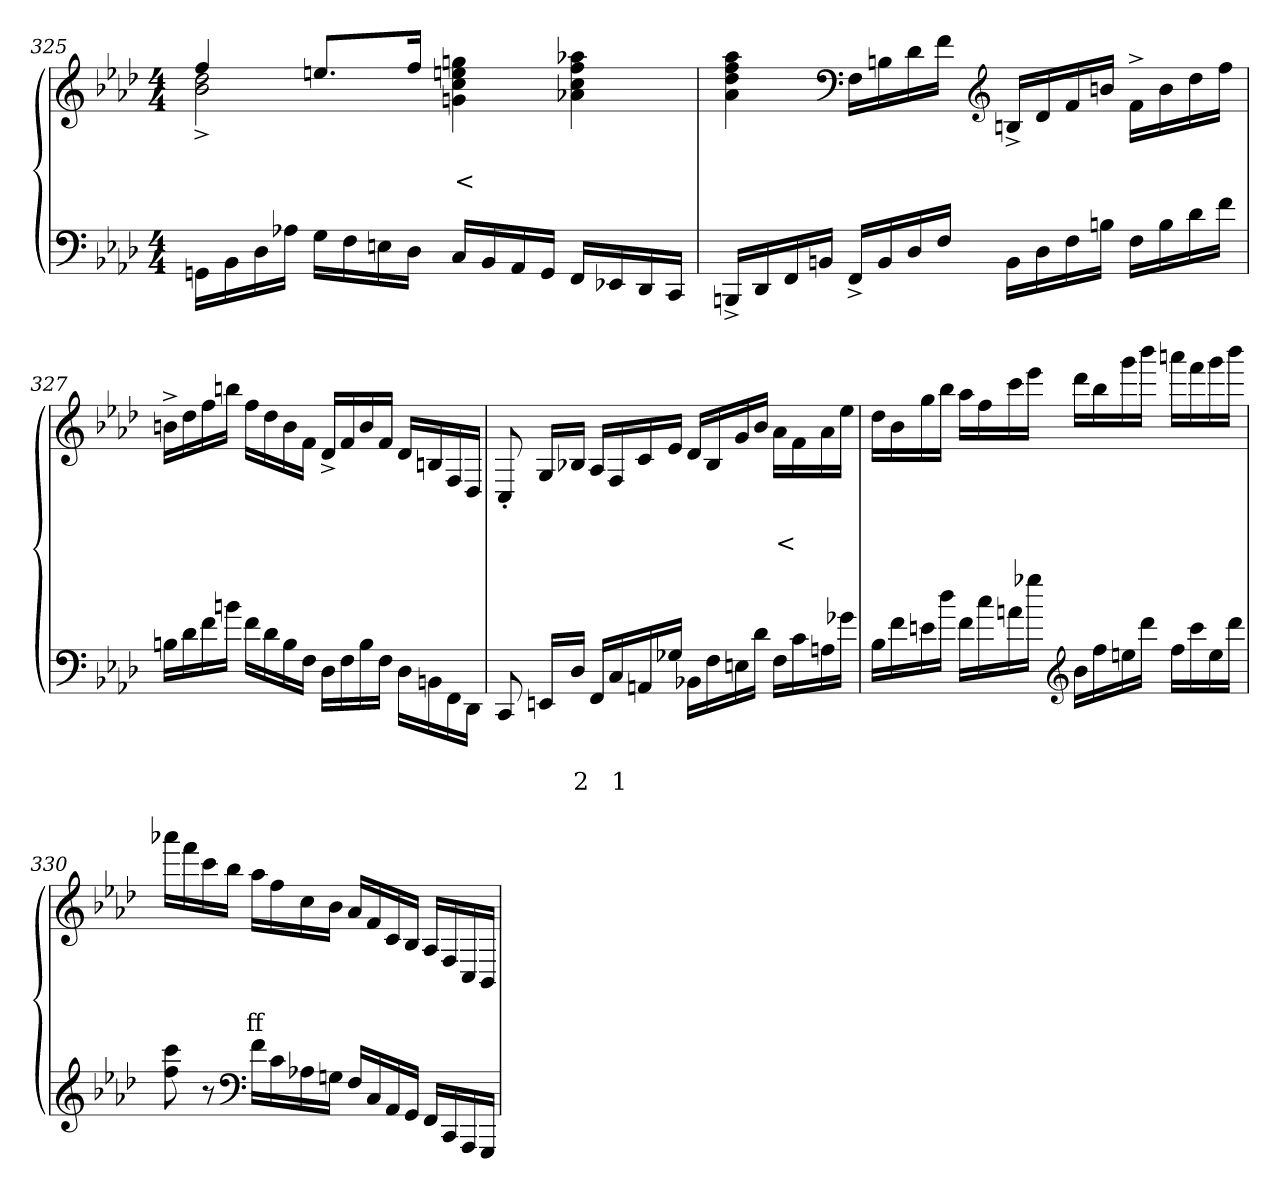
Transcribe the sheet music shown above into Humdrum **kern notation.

**kern	**text	**text	**kern	**text	**text
*part2	*part2	*part2	*part1	*part1	*part1
*staff2	*staff2	*staff2	*staff1	*staff1	*staff1
*clefF4	*	*	*clefG2	*	*
*k[b-e-a-d-]	*	*	*k[b-e-a-d-]	*	*
*M4/4	*	*	*M4/4	*	*
=325	=325	=325	=325	=325	=325
*	*	*	*^	*	*
16GGnLL	.	.	4ff	2dd-^> 2b-^>	.	.
16BB-	.	.	.	.	.	.
16D-	.	.	.	.	.	.
16A-XJJ	.	.	.	.	.	.
16GLL	.	.	8.eenL	.	.	.
16F	.	.	.	.	.	.
16En	.	.	.	.	.	.
16D-JJ	.	.	16ffJk	.	.	.
16CLL	.	.	2ryy	4ggn 4een 4cc 4gn	.	<
16BB-	.	.	.	.	.	.
16AA-	.	.	.	.	.	.
16GGJJ	.	.	.	.	.	.
16FFLL	.	.	.	4aa-X 4ff 4cc 4a-X	.	.
16EE-X	.	.	.	.	.	.
16DD-	.	.	.	.	.	.
16CCJJ	.	.	.	.	.	.
*	*	*	*v	*v	*	*
=326	=326	=326	=326	=326	=326
16BBBn^>LL	.	.	4aa- 4ff 4dd- 4a-	.	.
16DD-	.	.	.	.	.
16FF	.	.	.	.	.
16BBnJJ	.	.	.	.	.
*	*	*	*clefF4	*	*
16FF^>LL	.	.	16FLL	.	.
16BB	.	.	16Bn	.	.
16D-	.	.	16d-	.	.
16FJJ	.	.	16fJJ	.	.
*	*	*	*clefG2	*	*
16BBLL	.	.	16Bn^>LL	.	.
16D-	.	.	16d-	.	.
16F	.	.	16f	.	.
16BnJJ	.	.	16bnJJ	.	.
16FLL	.	.	16f^>LL	.	.
16B	.	.	16b	.	.
16d-	.	.	16dd-	.	.
16fJJ	.	.	16ffJJ	.	.
=327	=327	=327	=327	=327	=327
16BnLL	.	.	16bn^>LL	.	.
16d-	.	.	16dd-	.	.
16f	.	.	16ff	.	.
16bnJJ	.	.	16bbnJJ	.	.
16fLL	.	.	16ffLL	.	.
16d-	.	.	16dd-	.	.
16B	.	.	16b	.	.
16FJJ	.	.	16fJJ	.	.
16D-LL	.	.	16d-^>LL	.	.
16F	.	.	16f	.	.
16B	.	.	16b	.	.
16FJJ	.	.	16fJJ	.	.
16D-\LL	.	.	16d-\LL	.	.
16BBn	.	.	16Bn/	.	.
16FF	.	.	16F/	.	.
16DD-JJ	.	.	16D-/JJ	.	.
=328	=328	=328	=328	=328	=328
8CC	.	.	8C'>	.	.
16EEnLL	.	.	16GLL	.	.
16D-JJ	.	2	16B-XJJ	.	.
16FFLL	.	.	16A-LL	.	.
16C	.	1	16F	.	.
16AAn	.	.	16c	.	.
16G-XJJ	.	.	16e-JJ	.	.
16BB-XLL	.	.	16d-LL	.	.
16F	.	.	16B-	.	.
16En	.	.	16g	.	.
16d-JJ	.	.	16b-JJ	.	.
16FLL	.	.	16a-LL	.	<
16c	.	.	16f	.	.
16An	.	.	16a-	.	.
16g-JJ	.	.	16ee-JJ	.	.
=329	=329	=329	=329	=329	=329
16B-LL	.	.	16dd-LL	.	.
16f	.	.	16b-	.	.
16en	.	.	16gg	.	.
16dd-JJ	.	.	16bb-JJ	.	.
16fLL	.	.	16aa-LL	.	.
16cc	.	.	16ff	.	.
16an	.	.	16ccc	.	.
16gg-XJJ	.	.	16eee-JJ	.	.
*clefG2	*	*	*	*	*
16b-LL	.	.	16ddd-LL	.	.
16ff	.	.	16bb-	.	.
16een	.	.	16ggg	.	.
16ddd-JJ	.	.	16bbb-JJ	.	.
16ffLL	.	.	16aaanLL	.	.
16ccc	.	.	16fff	.	.
16ee	.	.	16ggg	.	.
16ddd-JJ	.	.	16bbb-JJ	.	.
=330	=330	=330	=330	=330	=330
8ccc 8ff	.	.	16aaa-XLL	.	.
.	.	.	16fff	.	.
8r	.	.	16ccc	.	.
.	.	.	16bb-JJ	.	.
*clefF4	*	*	*	*	*
16fLL	.	.	16aa-LL	.	ff
16c	.	.	16ff	.	.
16A-X	.	.	16cc	.	.
16GnJJ	.	.	16b-JJ	.	.
16F/LL	.	.	16a-LL	.	.
16C/	.	.	16f	.	.
16AA-/	.	.	16c	.	.
16GG/JJ	.	.	16B-JJ	.	.
16FFLL	.	.	16A-LL	.	.
16CC	.	.	16F	.	.
16AAA-	.	.	16C	.	.
16GGGJJ	.	.	16BB-JJ	.	.
=	=	=	=	=	=
*-	*-	*-	*-	*-	*-
